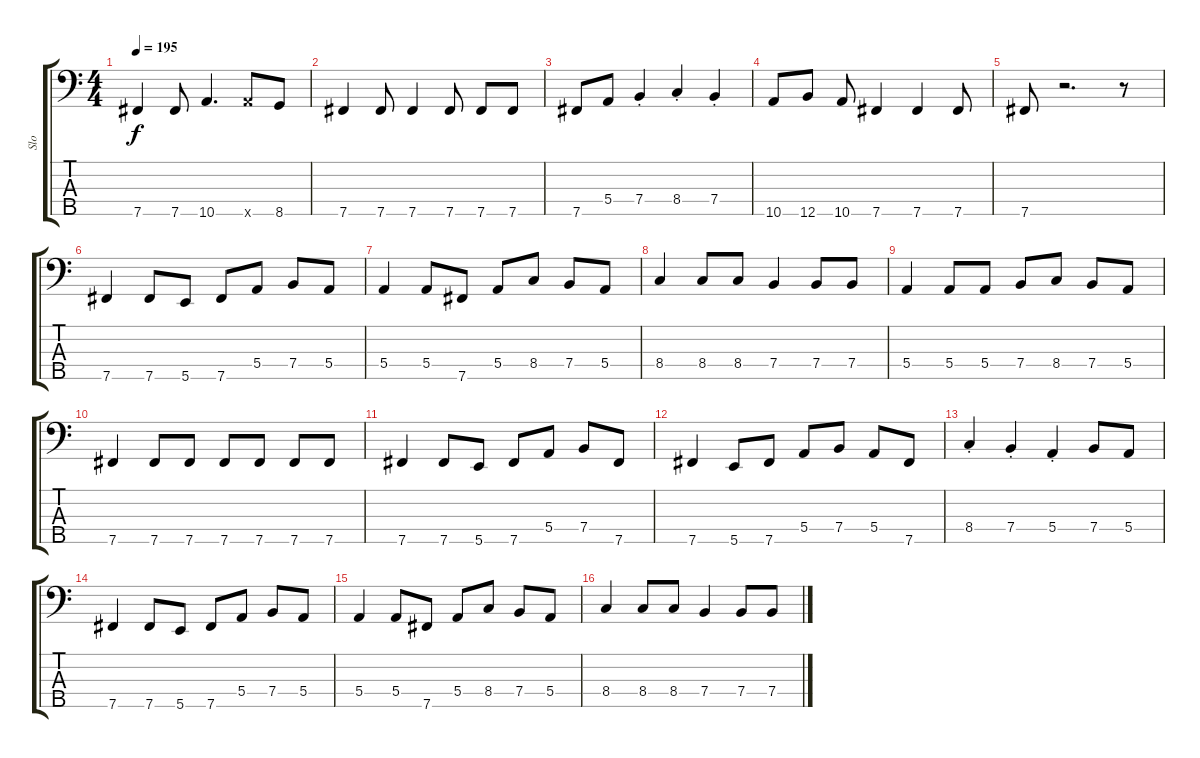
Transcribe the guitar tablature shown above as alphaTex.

\track ("Slo" "Slo") {instrument electricbassfinger}
\staff {score tabs}
\tuning (G2 D2 A1 E1 B0) {hide}
\ts (4 4)
\tempo 195
\clef f4
\ks c
7.5.4{dy f} 7.5.8 10.5.4{d} 10.5{x}.8 8.5.8 |
7.5.4 7.5.8 7.5.4 7.5.8 7.5.8 7.5.8 |
7.5.8 5.4.8 7.4{st}.4 8.4{st}.4 7.4{st}.4 |
10.5.8 12.5.8 10.5.8 7.5.4 7.5.4 7.5.8 |
7.5.8 r.2{d} r.8 |
7.5.4 7.5.8 5.5.8 7.5.8 5.4.8 7.4.8 5.4.8 |
5.4.4 5.4.8 7.5.8 5.4.8 8.4.8 7.4.8 5.4.8 |
8.4.4 8.4.8 8.4.8 7.4.4 7.4.8 7.4.8 |
5.4.4 5.4.8 5.4.8 7.4.8 8.4.8 7.4.8 5.4.8 |
7.5.4 7.5.8 7.5.8 7.5.8 7.5.8 7.5.8 7.5.8 |
7.5.4 7.5.8 5.5.8 7.5.8 5.4.8 7.4.8 7.5.8 |
7.5.4 5.5.8 7.5.8 5.4.8 7.4.8 5.4.8 7.5.8 |
8.4{st}.4 7.4{st}.4 5.4{st}.4 7.4.8 5.4.8 |
7.5.4 7.5.8 5.5.8 7.5.8 5.4.8 7.4.8 5.4.8 |
5.4.4 5.4.8 7.5.8 5.4.8 8.4.8 7.4.8 5.4.8 |
8.4.4 8.4.8 8.4.8 7.4.4 7.4.8 7.4.8
